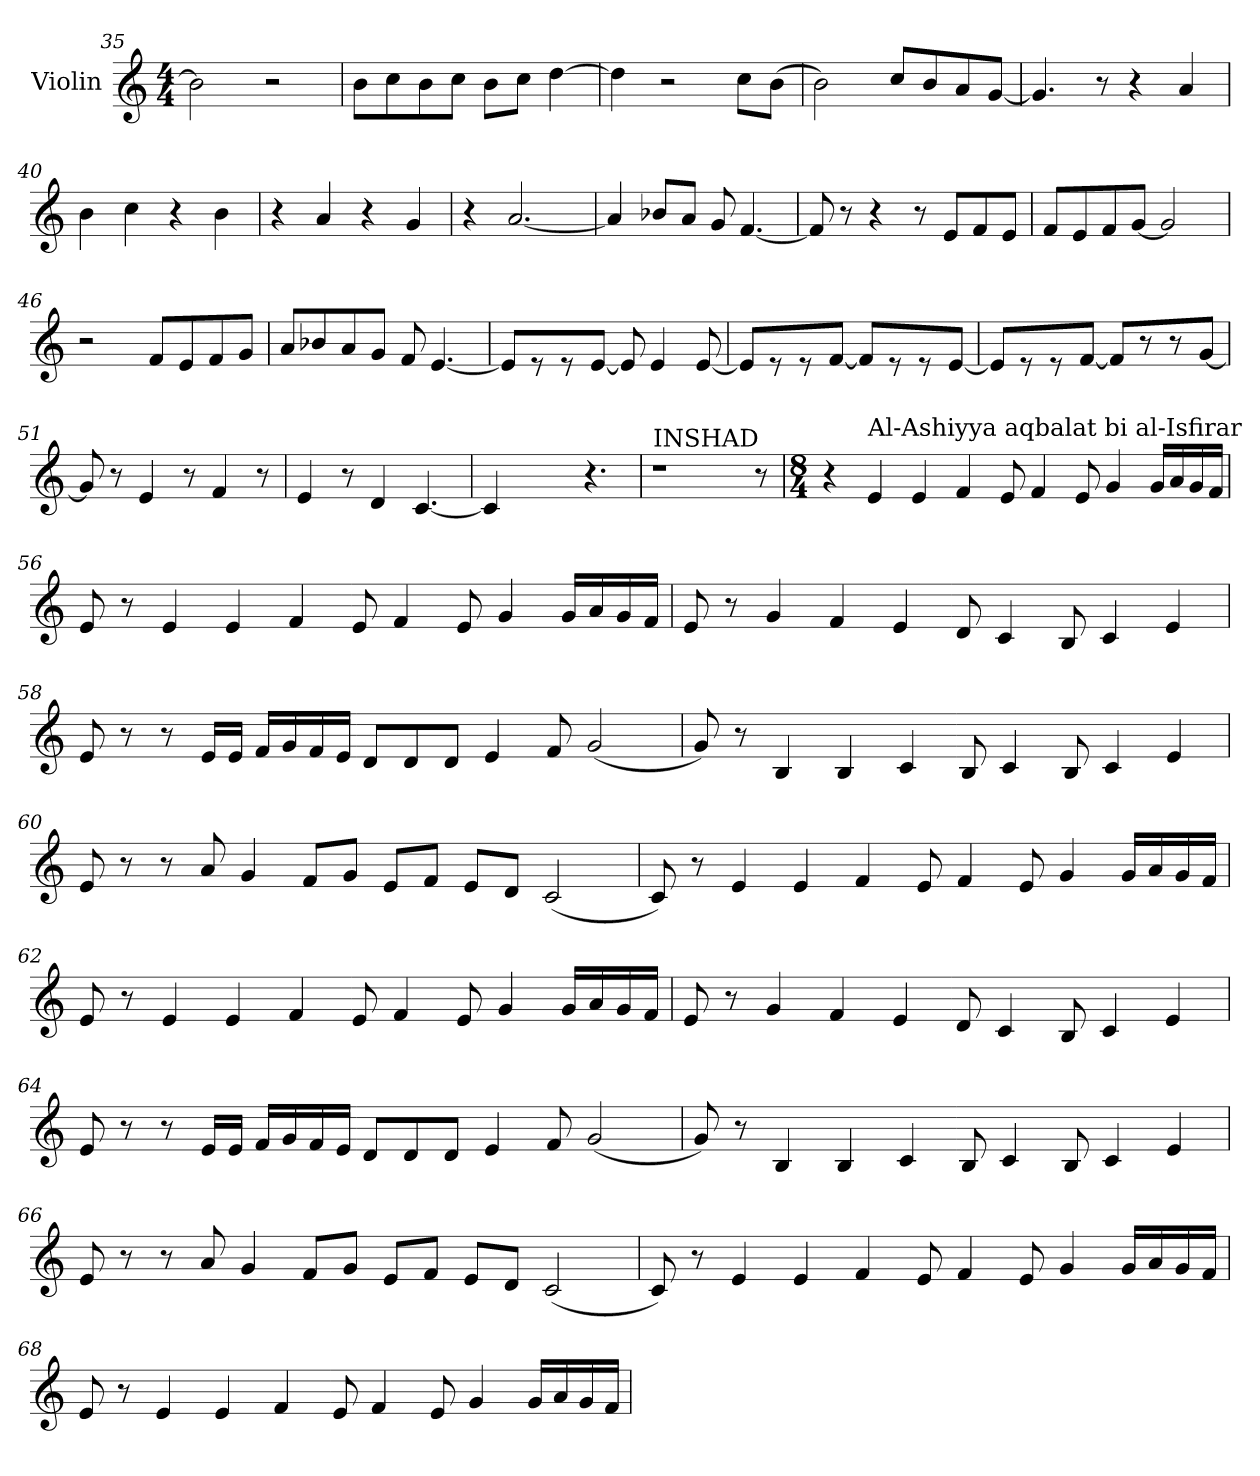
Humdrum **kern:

**kern
*part1
*staff1
*I"Violin
*clefG2
*k[]
*C:
*M4/4
=35
2b\]
2r
=36
8b\L
8cc\
8b\
8cc\J
8b\L
8cc\J
[4dd\
=37
4dd\]
2r
8cc\L
(8b\J
=38
2b\)
8cc/L
8b/
8a/
[8g/J
=39
4.g/]
8r
4r
4a/
!!LO:LB:g=z
=40
4b\
4cc\
4r
4b\
=41
4r
4a/
4r
4g/
=42
4r
[2.a/
=43
4a/]
8b-X/L
8a/J
8g/
[4.f/
=44
8f/]
8r
4r
8r
8e/L
8f/
8e/J
!!LO:PB:g=z
=45
8f/L
8e/
8f/
[8g/J
2g/]
=46
2r
8f/L
8e/
8f/
8g/J
=47
8a/L
8b-X/
8a/
8g/J
8f/
[4.e/
=48
8e/L]
8r
8r
[8e/J
8e/]
4e/
[8e/
=49
8e/L]
8r
8r
[8f/J
8f/L]
8r
8r
[8e/J
!!LO:LB:g=z
=50
8e/L]
8r
8r
[8f/J
8f/L]
8r
8r
[8g/J
=51
8g/]
8r
4e/
8r
4f/
8r
=52
4e/
8r
4d/
[4.c/
=53
4c/]
4.ryy
4.r
=54
!LO:TX:a:t=INSHAD
1r
8r
!!LO:LB:g=z
=55
*M8/4
*MM80
4r
!LO:TX:a:t=Al-Ashiyya aqbalat bi al-Isfirar
4e/
4e/
4f/
8e/
4f/
8e/
4g/
16g/LL
16a/
16g/
16f/JJ
=56
8e/
8r
4e/
4e/
4f/
8e/
4f/
8e/
4g/
16g/LL
16a/
16g/
16f/JJ
!!LO:LB:g=z
=57
8e/
8r
4g/
4f/
4e/
8d/
4c/
8B/
4c/
4e/
=58
8e/
8r
8r
16e/LL
16e/JJ
16f/LL
16g/
16f/
16e/JJ
8d/L
8d/
8d/J
4e/
8f/
(2g/
!!LO:LB:g=z
=59
8g/)
8r
4B/
4B/
4c/
8B/
4c/
8B/
4c/
4e/
=60
8e/
8r
8r
8a/
4g/
8f/L
8g/J
8e/L
8f/J
8e/L
8d/J
(2c/
!!LO:LB:g=z
=61
8c/)
8r
4e/
4e/
4f/
8e/
4f/
8e/
4g/
16g/LL
16a/
16g/
16f/JJ
=62
8e/
8r
4e/
4e/
4f/
8e/
4f/
8e/
4g/
16g/LL
16a/
16g/
16f/JJ
!!LO:LB:g=z
=63
8e/
8r
4g/
4f/
4e/
8d/
4c/
8B/
4c/
4e/
=64
8e/
8r
8r
16e/LL
16e/JJ
16f/LL
16g/
16f/
16e/JJ
8d/L
8d/
8d/J
4e/
8f/
(2g/
!!LO:LB:g=z
=65
8g/)
8r
4B/
4B/
4c/
8B/
4c/
8B/
4c/
4e/
=66
8e/
8r
8r
8a/
4g/
8f/L
8g/J
8e/L
8f/J
8e/L
8d/J
(2c/
!!LO:PB:g=z
=67
8c/)
8r
4e/
4e/
4f/
8e/
4f/
8e/
4g/
16g/LL
16a/
16g/
16f/JJ
=68
8e/
8r
4e/
4e/
4f/
8e/
4f/
8e/
4g/
16g/LL
16a/
16g/
16f/JJ
=
*-
